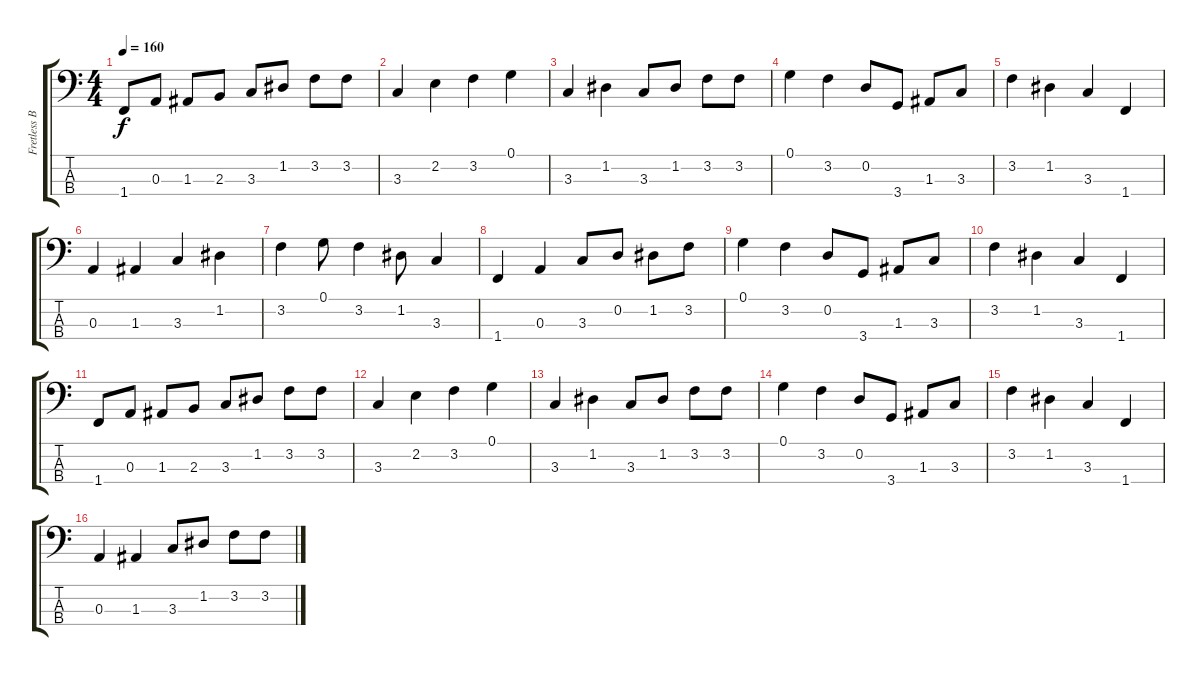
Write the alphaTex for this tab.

\track ("Fretless Bass" "Fretless B") {instrument fretlessbass}
\staff {score tabs}
\tuning (G2 D2 A1 E1) {hide}
\ts (4 4)
\tempo 160
\clef f4
\ks c
1.4.8{dy f} 0.3.8 1.3.8 2.3.8 3.3.8 1.2.8 3.2.8 3.2.8 |
3.3.4 2.2.4 3.2.4 0.1.4 |
3.3.4 1.2.4 3.3.8 1.2.8 3.2.8 3.2.8 |
0.1.4 3.2.4 0.2.8 3.4.8 1.3.8 3.3.8 |
3.2.4 1.2.4 3.3.4 1.4.4 |
0.3.4 1.3.4 3.3.4 1.2.4 |
3.2.4 0.1.8 3.2.4 1.2.8 3.3.4 |
1.4.4 0.3.4 3.3.8 0.2.8 1.2.8 3.2.8 |
0.1.4 3.2.4 0.2.8 3.4.8 1.3.8 3.3.8 |
3.2.4 1.2.4 3.3.4 1.4.4 |
1.4.8 0.3.8 1.3.8 2.3.8 3.3.8 1.2.8 3.2.8 3.2.8 |
3.3.4 2.2.4 3.2.4 0.1.4 |
3.3.4 1.2.4 3.3.8 1.2.8 3.2.8 3.2.8 |
0.1.4 3.2.4 0.2.8 3.4.8 1.3.8 3.3.8 |
3.2.4 1.2.4 3.3.4 1.4.4 |
0.3.4 1.3.4 3.3.8 1.2.8 3.2.8 3.2.8
